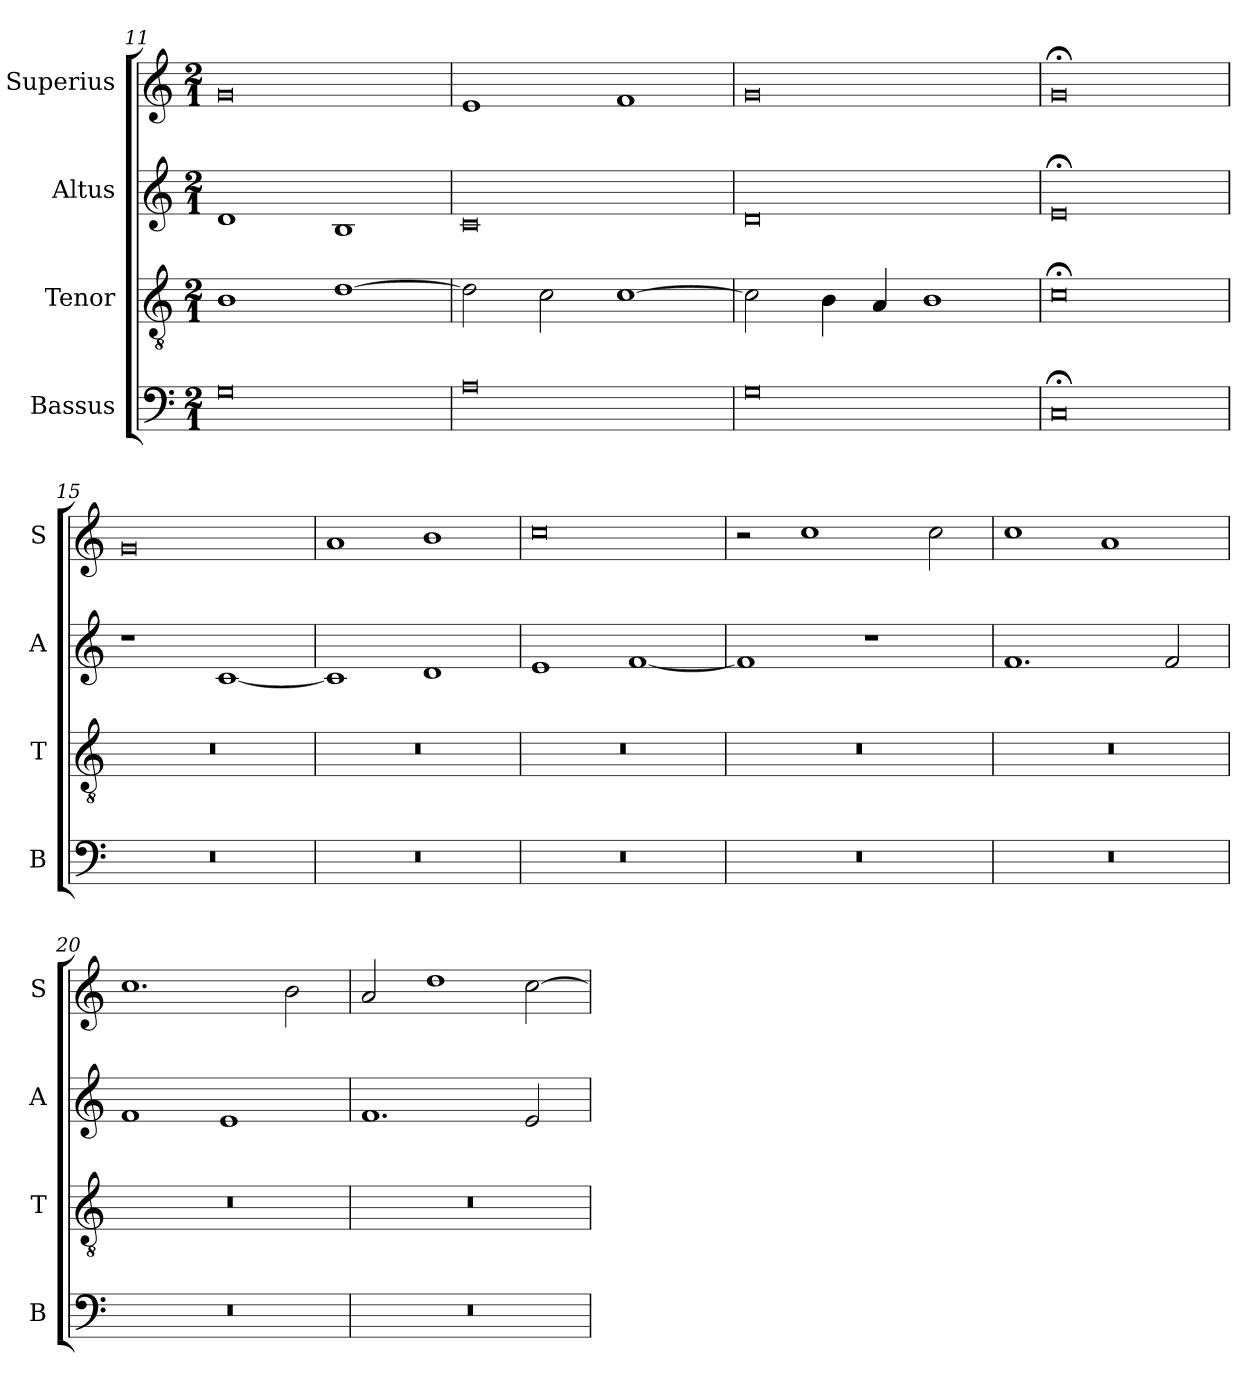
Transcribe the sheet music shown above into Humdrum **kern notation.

**kern	**kern	**kern	**kern
*part4	*part3	*part2	*part1
*staff4	*staff3	*staff2	*staff1
*I"Bassus	*I"Tenor	*I"Altus	*I"Superius
*I'B	*I'T	*I'A	*I'S
*clefF4	*clefGv2	*clefG2	*clefG2
*k[]	*k[]	*k[]	*k[]
*C:	*C:	*C:	*C:
*M2/1	*M2/1	*M2/1	*M2/1
=11	=11	=11	=11
0G	1B	1d	0g
.	[1d	1B	.
=12	=12	=12	=12
0A	2d]	0c	1e
.	2c	.	.
.	[1c	.	1f
=13	=13	=13	=13
0G	2c]	0d	0g
.	4B	.	.
.	4A	.	.
.	1B	.	.
=14	=14	=14	=14
0C;<	0c;<	0e;<	0g;<
=15	=15	=15	=15
0r	0r	1r	0g
.	.	[1c	.
=16	=16	=16	=16
0r	0r	1c]	1a
.	.	1d	1b
=17	=17	=17	=17
0r	0r	1e	0cc
.	.	[1f	.
=18	=18	=18	=18
0r	0r	1f]	2r
.	.	.	1cc
.	.	1r	.
.	.	.	2cc
=19	=19	=19	=19
0r	0r	1.f	1cc
.	.	.	1a
.	.	2f	.
=20	=20	=20	=20
0r	0r	1f	1.cc
.	.	1e	.
.	.	.	2b
=21	=21	=21	=21
0r	0r	1.f	2a
.	.	.	1dd
.	.	2e	[2cc
=	=	=	=
*-	*-	*-	*-
